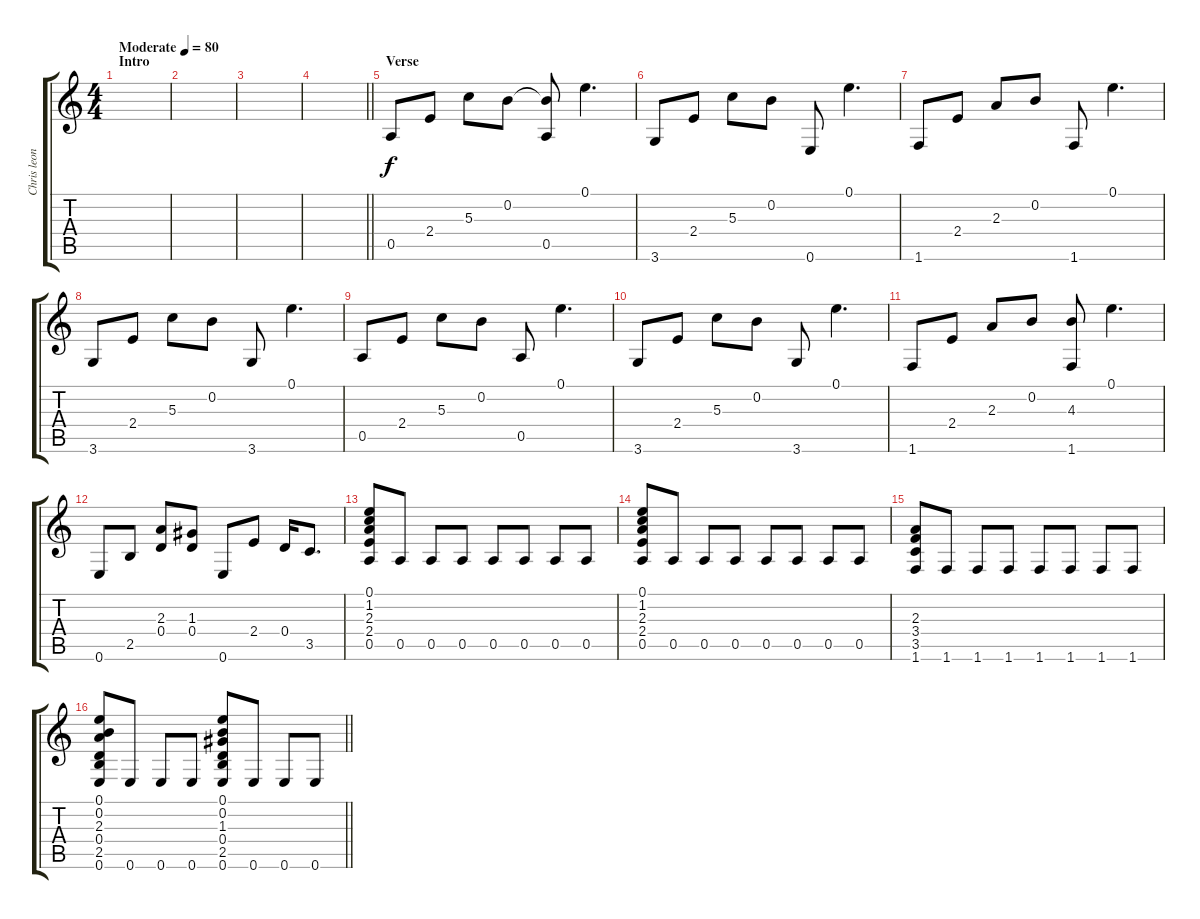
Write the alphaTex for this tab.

\track ("Chris leonard" "Chris leon") {instrument distortionguitar}
\staff {score tabs}
\tuning (E4 B3 G3 D3 A2 E2) {hide}
\ts (4 4)
\section ("" "Intro")
\tempo (80 "Moderate")
\clef g2
\ks c
|
|
|
\barLineRight lightlight
|
\section ("" "Verse")
0.5.8 2.4.8 5.3.8 0.2.8 (0.2{t} 0.5).8 0.1.4{d} |
3.6.8 2.4.8 5.3.8 0.2.8 0.6.8 0.1.4{d} |
1.6.8 2.4.8 2.3.8 0.2.8 1.6.8 0.1.4{d} |
3.6.8 2.4.8 5.3.8 0.2.8 3.6.8 0.1.4{d} |
0.5.8 2.4.8 5.3.8 0.2.8 0.5.8 0.1.4{d} |
3.6.8 2.4.8 5.3.8 0.2.8 3.6.8 0.1.4{d} |
1.6.8 2.4.8 2.3.8 0.2.8 (4.3 1.6).8 0.1.4{d} |
0.6.8 2.5.8 (2.3 0.4).8 (1.3 0.4).8 0.6.8 2.4.8 0.4.16 3.5.8{d} |
(0.1 1.2 2.3 2.4 0.5).8 0.5.8 0.5.8 0.5.8 0.5.8 0.5.8 0.5.8 0.5.8 |
(0.1 1.2 2.3 2.4 0.5).8 0.5.8 0.5.8 0.5.8 0.5.8 0.5.8 0.5.8 0.5.8 |
(2.3 3.4 3.5 1.6).8 1.6.8 1.6.8 1.6.8 1.6.8 1.6.8 1.6.8 1.6.8 |
\barLineRight lightlight
(0.1 0.2 2.3 0.4 2.5 0.6).8 0.6.8 0.6.8 0.6.8 (0.1 0.2 1.3 0.4 2.5 0.6).8 0.6.8 0.6.8 0.6.8
